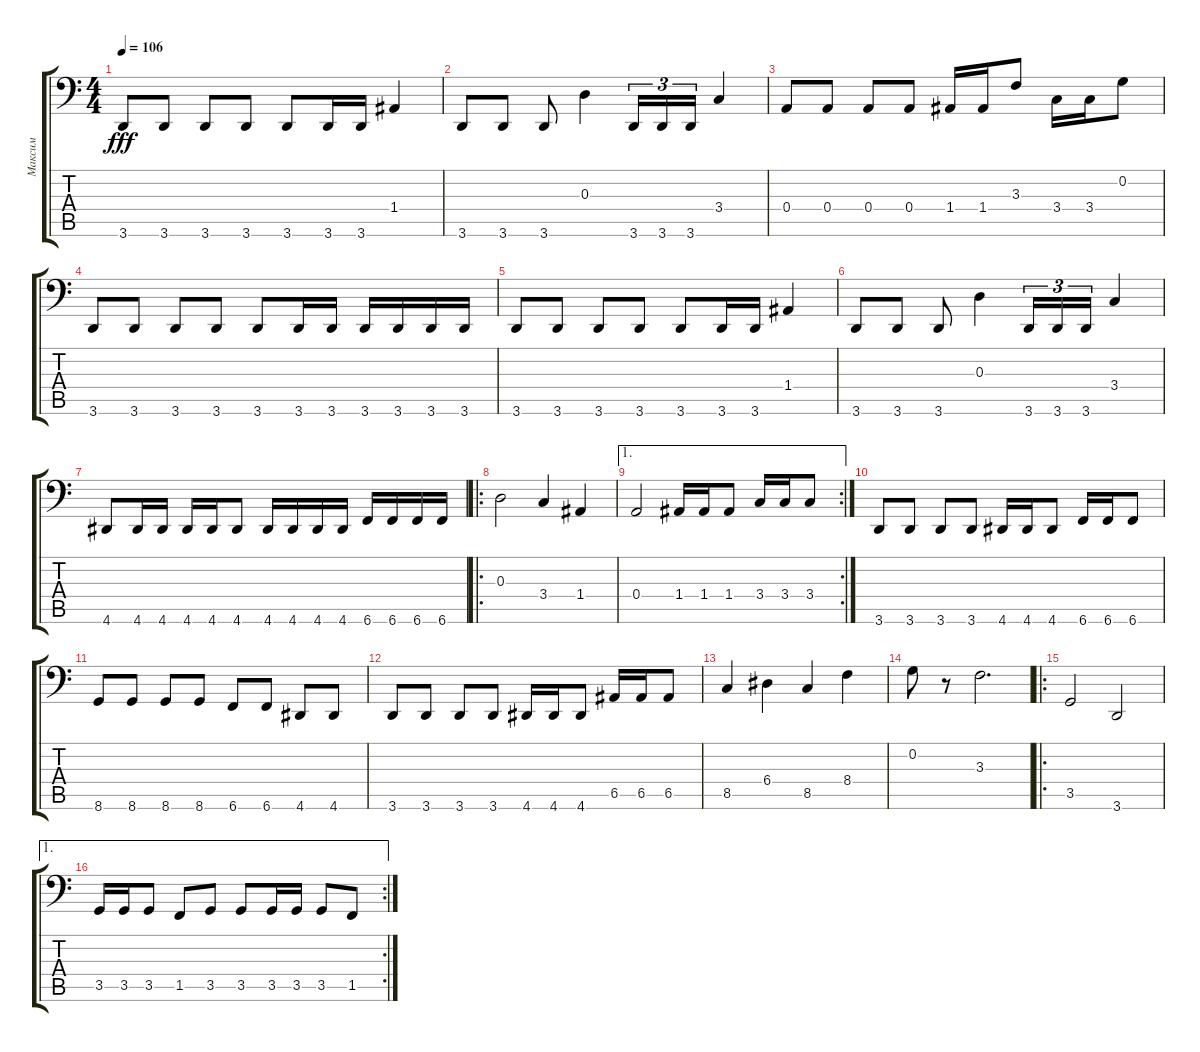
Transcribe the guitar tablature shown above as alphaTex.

\track ("Максим" "Максим") {instrument electricbassfinger}
\staff {score tabs}
\tuning (C3 G2 D2 A1 E1 B0) {hide}
\ts (4 4)
\tempo 106
\clef f4
\ks c
3.6.8{dy fff} 3.6.8 3.6.8 3.6.8 3.6.8 3.6.16 3.6.16 1.4.4 |
3.6.8 3.6.8 3.6.8 0.3.4 3.6.16{tu (3 2)} 3.6.16{tu (3 2)} 3.6.16{tu (3 2)} 3.4.4 |
0.4.8 0.4.8 0.4.8 0.4.8 1.4.16 1.4.16 3.3.8 3.4.16 3.4.16 0.2.8 |
3.6.8 3.6.8 3.6.8 3.6.8 3.6.8 3.6.16 3.6.16 3.6.16 3.6.16 3.6.16 3.6.16 |
3.6.8 3.6.8 3.6.8 3.6.8 3.6.8 3.6.16 3.6.16 1.4.4 |
3.6.8 3.6.8 3.6.8 0.3.4 3.6.16{tu (3 2)} 3.6.16{tu (3 2)} 3.6.16{tu (3 2)} 3.4.4 |
4.6.8 4.6.16 4.6.16 4.6.16 4.6.16 4.6.8 4.6.16 4.6.16 4.6.16 4.6.16 6.6.16 6.6.16 6.6.16 6.6.16 |
\ro
0.3.2 3.4.4 1.4.4 |
\ae 1
\rc 2
0.4.2 1.4.16 1.4.16 1.4.8 3.4.16 3.4.16 3.4.8 |
3.6.8 3.6.8 3.6.8 3.6.8 4.6.16 4.6.16 4.6.8 6.6.16 6.6.16 6.6.8 |
8.6.8 8.6.8 8.6.8 8.6.8 6.6.8 6.6.8 4.6.8 4.6.8 |
3.6.8 3.6.8 3.6.8 3.6.8 4.6.16 4.6.16 4.6.8 6.5.16 6.5.16 6.5.8 |
8.5.4 6.4.4 8.5.4 8.4.4 |
0.2.8 r.8 3.3.2{d} |
\ro
3.5.2 3.6.2 |
\ae 1
\rc 2
3.5.16 3.5.16 3.5.8 1.5.8 3.5.8 3.5.8 3.5.16 3.5.16 3.5.8 1.5.8
